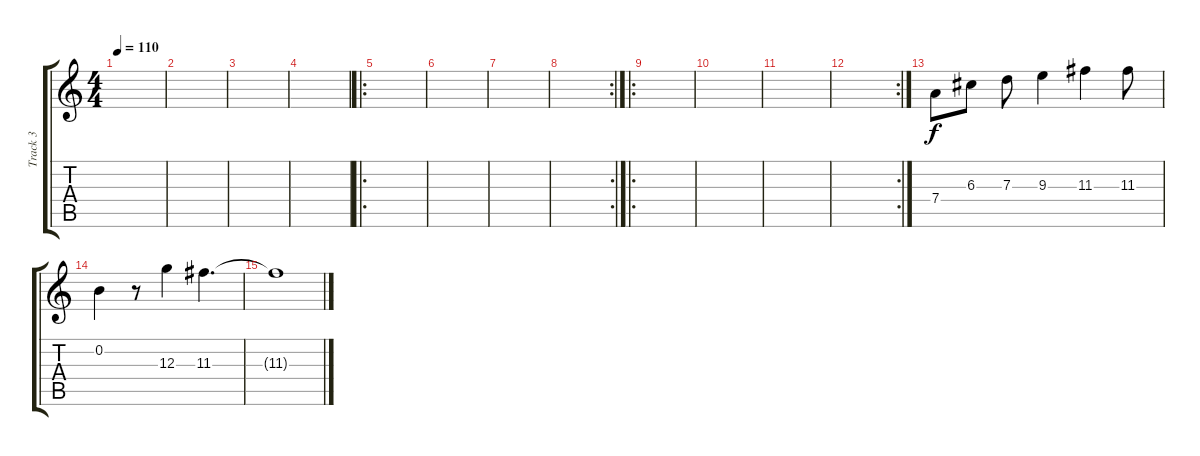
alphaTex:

\track ("Track 3" "Track 3") {instrument electricguitarclean}
\staff {score tabs}
\tuning (E4 B3 G3 D3 A2 E2) {hide}
\ts (4 4)
\tempo 110
\clef g2
\ks c
|
|
|
|
\ro
|
|
|
\rc 2
|
\ro
|
|
|
\rc 2
|
7.4.8 6.3.8 7.3.8 9.3.4 11.3.4 11.3.8 |
0.2.4 r.8 12.3.4 11.3.4{d} |
11.3{t}.1
